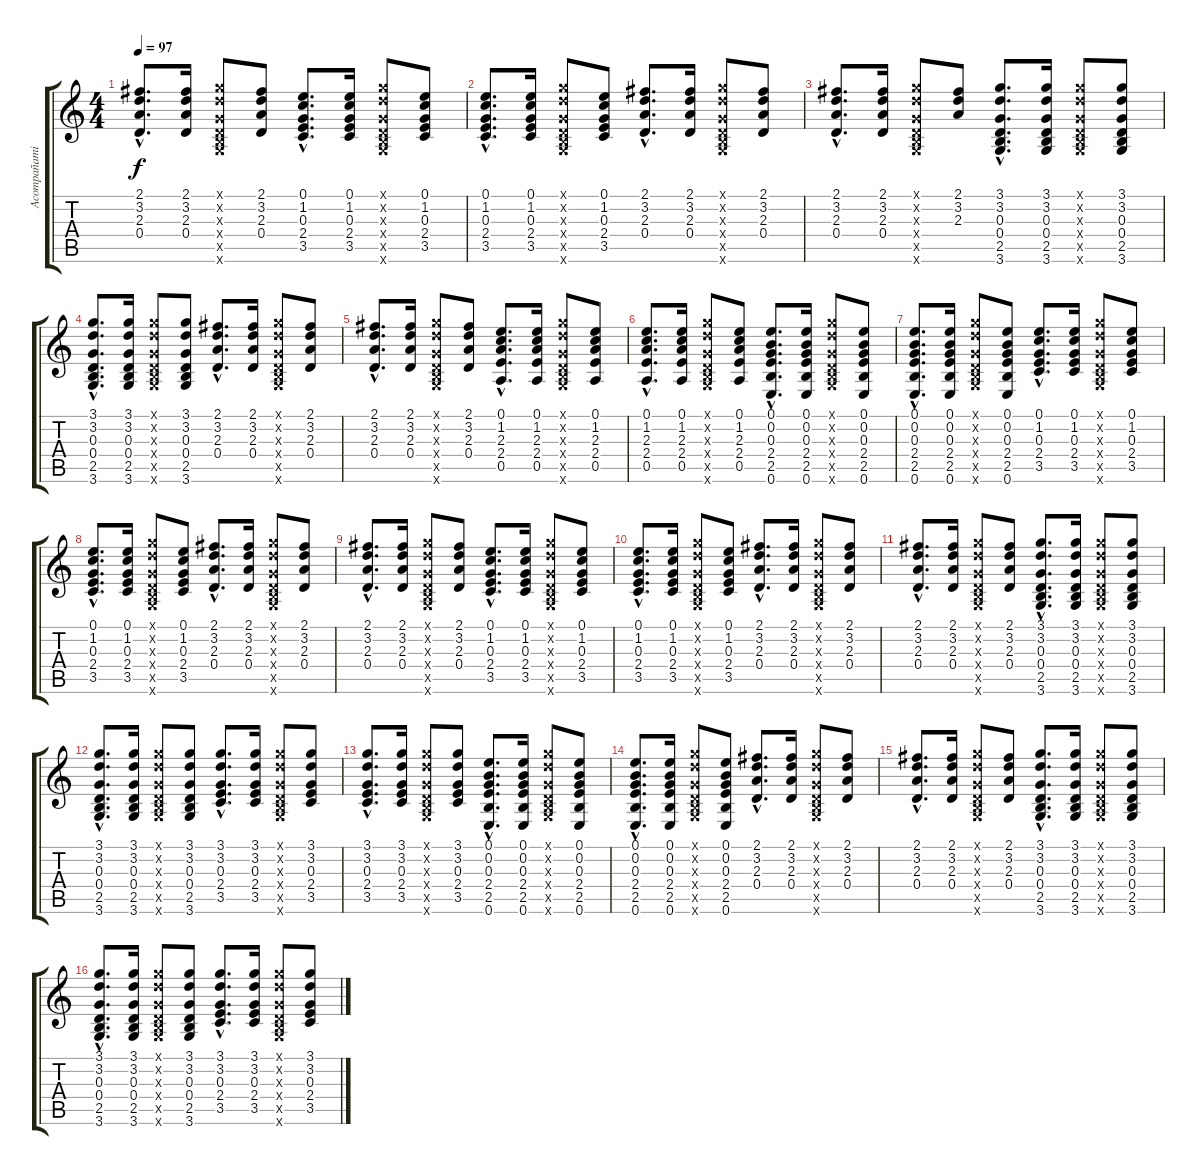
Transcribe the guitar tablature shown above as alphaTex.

\track ("Acompañamiento" "Acompañami") {instrument acousticguitarnylon}
\staff {score tabs}
\tuning (E4 B3 G3 D3 A2 E2) {hide}
\ts (4 4)
\tempo 97
\clef g2
\ks c
(2.1{hac} 3.2{hac} 2.3{hac} 0.4{hac}).8{d dy f} (2.1 3.2 2.3 0.4).16 (3.1{x} 3.2{x} 0.3{x} 0.4{x} 2.5{x} 3.6{x}).8 (2.1 3.2 2.3 0.4).8 (0.1{hac} 1.2{hac} 0.3{hac} 2.4{hac} 3.5{hac}).8{d} (0.1 1.2 0.3 2.4 3.5).16 (3.1{x} 3.2{x} 0.3{x} 0.4{x} 2.5{x} 3.6{x}).8 (0.1 1.2 0.3 2.4 3.5).8 |
(0.1{hac} 1.2{hac} 0.3{hac} 2.4{hac} 3.5{hac}).8{d} (0.1 1.2 0.3 2.4 3.5).16 (3.1{x} 3.2{x} 0.3{x} 0.4{x} 2.5{x} 3.6{x}).8 (0.1 1.2 0.3 2.4 3.5).8 (2.1{hac} 3.2{hac} 2.3{hac} 0.4{hac}).8{d} (2.1 3.2 2.3 0.4).16 (3.1{x} 3.2{x} 0.3{x} 0.4{x} 2.5{x} 3.6{x}).8 (2.1 3.2 2.3 0.4).8 |
(2.1{hac} 3.2{hac} 2.3{hac} 0.4{hac}).8{d} (2.1 3.2 2.3 0.4).16 (3.1{x} 3.2{x} 0.3{x} 0.4{x} 2.5{x} 3.6{x}).8 (2.1 3.2 2.3).8 (3.1{hac} 3.2{hac} 0.3{hac} 0.4{hac} 2.5{hac} 3.6{hac}).8{d} (3.1 3.2 0.3 0.4 2.5 3.6).16 (3.1{x} 3.2{x} 0.3{x} 0.4{x} 2.5{x} 3.6{x}).8 (3.1 3.2 0.3 0.4 2.5 3.6).8 |
(3.1{hac} 3.2{hac} 0.3{hac} 0.4{hac} 2.5{hac} 3.6{hac}).8{d} (3.1 3.2 0.3 0.4 2.5 3.6).16 (3.1{x} 3.2{x} 0.3{x} 0.4{x} 2.5{x} 3.6{x}).8 (3.1 3.2 0.3 0.4 2.5 3.6).8 (2.1{hac} 3.2{hac} 2.3{hac} 0.4{hac}).8{d} (2.1 3.2 2.3 0.4).16 (3.1{x} 3.2{x} 0.3{x} 0.4{x} 2.5{x} 3.6{x}).8 (2.1 3.2 2.3 0.4).8 |
(2.1{hac} 3.2{hac} 2.3{hac} 0.4{hac}).8{d} (2.1 3.2 2.3 0.4).16 (3.1{x} 3.2{x} 0.3{x} 0.4{x} 2.5{x} 3.6{x}).8 (2.1 3.2 2.3 0.4).8 (0.1{hac} 1.2{hac} 2.3{hac} 2.4{hac} 0.5{hac}).8{d} (0.1 1.2 2.3 2.4 0.5).16 (3.1{x} 3.2{x} 0.3{x} 0.4{x} 2.5{x} 3.6{x}).8 (0.1 1.2 2.3 2.4 0.5).8 |
(0.1{hac} 1.2{hac} 2.3{hac} 2.4{hac} 0.5{hac}).8{d} (0.1 1.2 2.3 2.4 0.5).16 (3.1{x} 3.2{x} 0.3{x} 0.4{x} 2.5{x} 3.6{x}).8 (0.1 1.2 2.3 2.4 0.5).8 (0.1{hac} 0.2{hac} 0.3{hac} 2.4{hac} 2.5{hac} 0.6{hac}).8{d} (0.1 0.2 0.3 2.4 2.5 0.6).16 (3.1{x} 3.2{x} 0.3{x} 0.4{x} 2.5{x} 3.6{x}).8 (0.1 0.2 0.3 2.4 2.5 0.6).8 |
(0.1{hac} 0.2{hac} 0.3{hac} 2.4{hac} 2.5{hac} 0.6{hac}).8{d} (0.1 0.2 0.3 2.4 2.5 0.6).16 (3.1{x} 3.2{x} 0.3{x} 0.4{x} 2.5{x} 3.6{x}).8 (0.1 0.2 0.3 2.4 2.5 0.6).8 (0.1{hac} 1.2{hac} 0.3{hac} 2.4{hac} 3.5{hac}).8{d} (0.1 1.2 0.3 2.4 3.5).16 (3.1{x} 3.2{x} 0.3{x} 0.4{x} 2.5{x} 3.6{x}).8 (0.1 1.2 0.3 2.4 3.5).8 |
(0.1{hac} 1.2{hac} 0.3{hac} 2.4{hac} 3.5{hac}).8{d} (0.1 1.2 0.3 2.4 3.5).16 (3.1{x} 3.2{x} 0.3{x} 0.4{x} 2.5{x} 3.6{x}).8 (0.1 1.2 0.3 2.4 3.5).8 (2.1{hac} 3.2{hac} 2.3{hac} 0.4{hac}).8{d} (2.1 3.2 2.3 0.4).16 (3.1{x} 3.2{x} 0.3{x} 0.4{x} 2.5{x} 3.6{x}).8 (2.1 3.2 2.3 0.4).8 |
(2.1{hac} 3.2{hac} 2.3{hac} 0.4{hac}).8{d} (2.1 3.2 2.3 0.4).16 (3.1{x} 3.2{x} 0.3{x} 0.4{x} 2.5{x} 3.6{x}).8 (2.1 3.2 2.3 0.4).8 (0.1{hac} 1.2{hac} 0.3{hac} 2.4{hac} 3.5{hac}).8{d} (0.1 1.2 0.3 2.4 3.5).16 (3.1{x} 3.2{x} 0.3{x} 0.4{x} 2.5{x} 3.6{x}).8 (0.1 1.2 0.3 2.4 3.5).8 |
(0.1{hac} 1.2{hac} 0.3{hac} 2.4{hac} 3.5{hac}).8{d} (0.1 1.2 0.3 2.4 3.5).16 (3.1{x} 3.2{x} 0.3{x} 0.4{x} 2.5{x} 3.6{x}).8 (0.1 1.2 0.3 2.4 3.5).8 (2.1{hac} 3.2{hac} 2.3{hac} 0.4{hac}).8{d} (2.1 3.2 2.3 0.4).16 (3.1{x} 3.2{x} 0.3{x} 0.4{x} 2.5{x} 3.6{x}).8 (2.1 3.2 2.3 0.4).8 |
(2.1{hac} 3.2{hac} 2.3{hac} 0.4{hac}).8{d} (2.1 3.2 2.3 0.4).16 (3.1{x} 3.2{x} 0.3{x} 0.4{x} 2.5{x} 3.6{x}).8 (2.1 3.2 2.3 0.4).8 (3.1{hac} 3.2{hac} 0.3{hac} 0.4{hac} 2.5{hac} 3.6{hac}).8{d} (3.1 3.2 0.3 0.4 2.5 3.6).16 (3.1{x} 3.2{x} 0.3{x} 0.4{x} 2.5{x} 3.6{x}).8 (3.1 3.2 0.3 0.4 2.5 3.6).8 |
(3.1{hac} 3.2{hac} 0.3{hac} 0.4{hac} 2.5{hac} 3.6{hac}).8{d} (3.1 3.2 0.3 0.4 2.5 3.6).16 (3.1{x} 3.2{x} 0.3{x} 0.4{x} 2.5{x} 3.6{x}).8 (3.1 3.2 0.3 0.4 2.5 3.6).8 (3.1{hac} 3.2{hac} 0.3{hac} 2.4{hac} 3.5{hac}).8{d} (3.1 3.2 0.3 2.4 3.5).16 (3.1{x} 3.2{x} 0.3{x} 0.4{x} 2.5{x} 3.6{x}).8 (3.1 3.2 0.3 2.4 3.5).8 |
(3.1{hac} 3.2{hac} 0.3{hac} 2.4{hac} 3.5{hac}).8{d} (3.1 3.2 0.3 2.4 3.5).16 (3.1{x} 3.2{x} 0.3{x} 0.4{x} 2.5{x} 3.6{x}).8 (3.1 3.2 0.3 2.4 3.5).8 (0.1{hac} 0.2{hac} 0.3{hac} 2.4{hac} 2.5{hac} 0.6{hac}).8{d} (0.1 0.2 0.3 2.4 2.5 0.6).16 (3.1{x} 3.2{x} 0.3{x} 0.4{x} 2.5{x} 3.6{x}).8 (0.1 0.2 0.3 2.4 2.5 0.6).8 |
(0.1{hac} 0.2{hac} 0.3{hac} 2.4{hac} 2.5{hac} 0.6{hac}).8{d} (0.1 0.2 0.3 2.4 2.5 0.6).16 (3.1{x} 3.2{x} 0.3{x} 0.4{x} 2.5{x} 3.6{x}).8 (0.1 0.2 0.3 2.4 2.5 0.6).8 (2.1{hac} 3.2{hac} 2.3{hac} 0.4{hac}).8{d} (2.1 3.2 2.3 0.4).16 (3.1{x} 3.2{x} 0.3{x} 0.4{x} 2.5{x} 3.6{x}).8 (2.1 3.2 2.3 0.4).8 |
(2.1{hac} 3.2{hac} 2.3{hac} 0.4{hac}).8{d} (2.1 3.2 2.3 0.4).16 (3.1{x} 3.2{x} 0.3{x} 0.4{x} 2.5{x} 3.6{x}).8 (2.1 3.2 2.3 0.4).8 (3.1{hac} 3.2{hac} 0.3{hac} 0.4{hac} 2.5{hac} 3.6{hac}).8{d} (3.1 3.2 0.3 0.4 2.5 3.6).16 (3.1{x} 3.2{x} 0.3{x} 0.4{x} 2.5{x} 3.6{x}).8 (3.1 3.2 0.3 0.4 2.5 3.6).8 |
(3.1{hac} 3.2{hac} 0.3{hac} 0.4{hac} 2.5{hac} 3.6{hac}).8{d} (3.1 3.2 0.3 0.4 2.5 3.6).16 (3.1{x} 3.2{x} 0.3{x} 0.4{x} 2.5{x} 3.6{x}).8 (3.1 3.2 0.3 0.4 2.5 3.6).8 (3.1{hac} 3.2{hac} 0.3{hac} 2.4{hac} 3.5{hac}).8{d} (3.1 3.2 0.3 2.4 3.5).16 (3.1{x} 3.2{x} 0.3{x} 0.4{x} 2.5{x} 3.6{x}).8 (3.1 3.2 0.3 2.4 3.5).8
